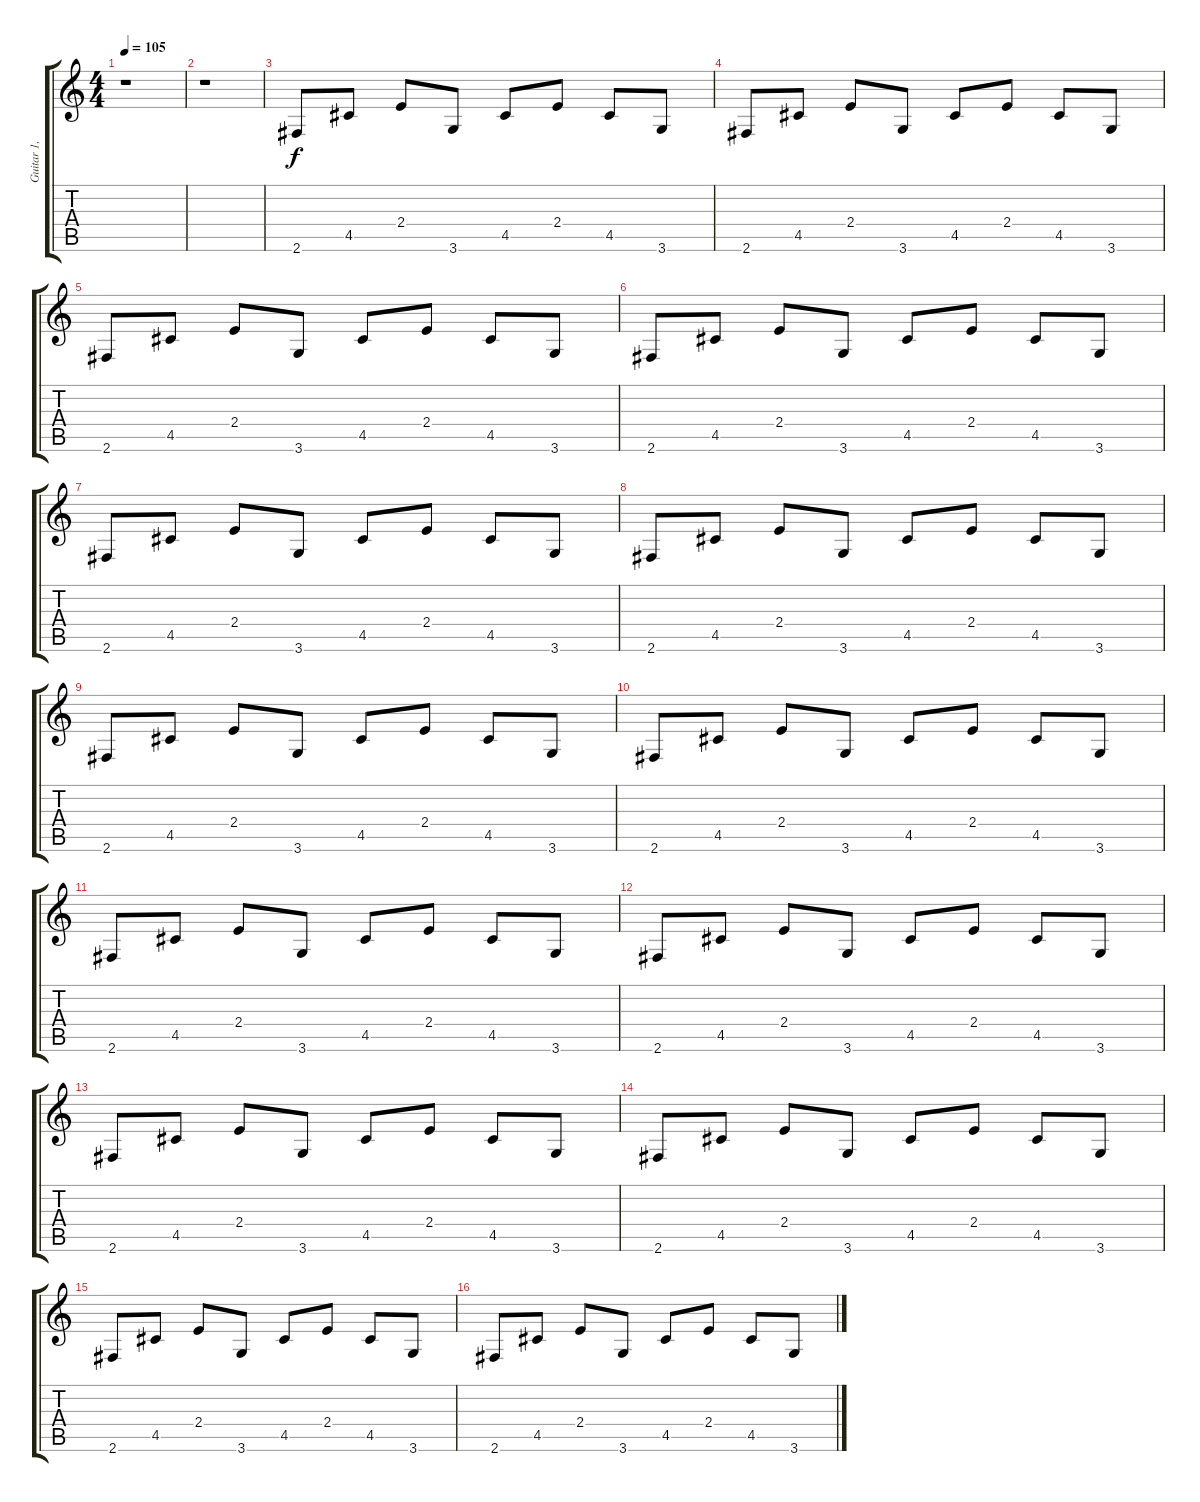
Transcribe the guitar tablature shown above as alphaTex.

\track ("Guitar 1, Dime" "Guitar 1, ") {instrument electricguitarclean}
\staff {score tabs}
\tuning (E4 B3 G3 D3 A2 E2) {hide}
\ts (4 4)
\tempo 105
\clef g2
\ks c
r.1{dy f} |
r.1 |
2.6.8{volume 16} 4.5.8 2.4.8 3.6.8 4.5.8 2.4.8 4.5.8 3.6.8 |
2.6.8 4.5.8 2.4.8 3.6.8 4.5.8 2.4.8 4.5.8 3.6.8 |
2.6.8 4.5.8 2.4.8 3.6.8 4.5.8 2.4.8 4.5.8 3.6.8 |
2.6.8 4.5.8 2.4.8 3.6.8 4.5.8 2.4.8 4.5.8 3.6.8 |
2.6.8 4.5.8 2.4.8 3.6.8 4.5.8 2.4.8 4.5.8 3.6.8 |
2.6.8 4.5.8 2.4.8 3.6.8 4.5.8 2.4.8 4.5.8 3.6.8 |
2.6.8 4.5.8 2.4.8 3.6.8 4.5.8 2.4.8 4.5.8 3.6.8 |
2.6.8 4.5.8 2.4.8 3.6.8 4.5.8 2.4.8 4.5.8 3.6.8 |
2.6.8 4.5.8 2.4.8 3.6.8 4.5.8 2.4.8 4.5.8 3.6.8 |
2.6.8 4.5.8 2.4.8 3.6.8 4.5.8 2.4.8 4.5.8 3.6.8 |
2.6.8 4.5.8 2.4.8 3.6.8 4.5.8 2.4.8 4.5.8 3.6.8 |
2.6.8 4.5.8 2.4.8 3.6.8 4.5.8 2.4.8 4.5.8 3.6.8 |
2.6.8 4.5.8 2.4.8 3.6.8 4.5.8 2.4.8 4.5.8 3.6.8 |
2.6.8 4.5.8 2.4.8 3.6.8 4.5.8 2.4.8 4.5.8 3.6.8
